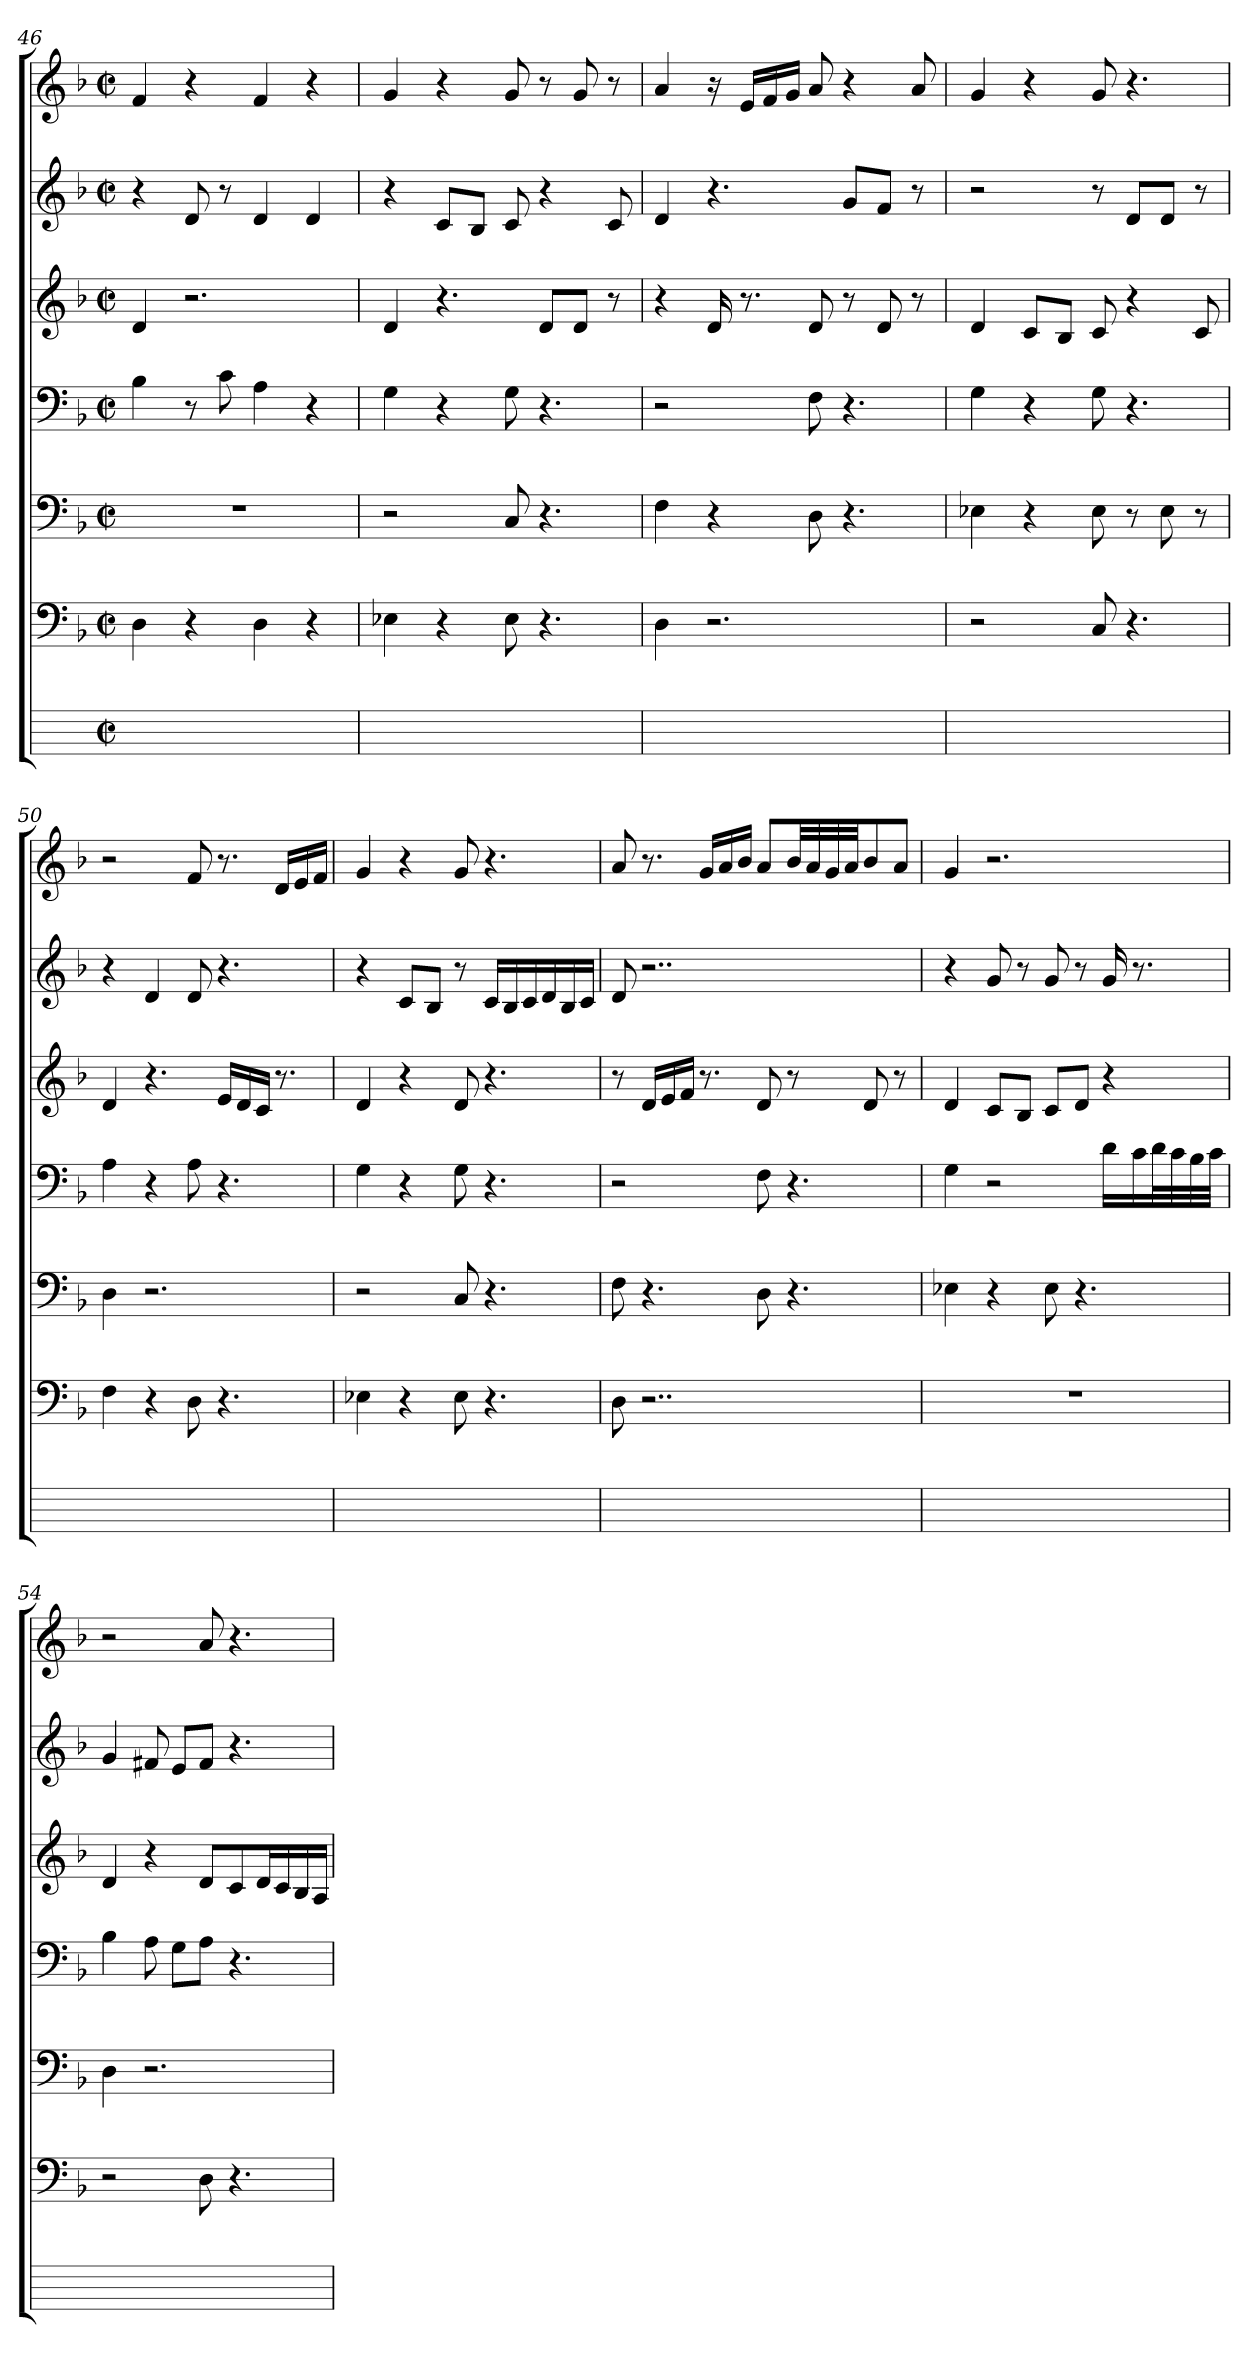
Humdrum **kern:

**kern	**kern	**kern	**kern	**kern	**kern	**kern
*part7	*part6	*part5	*part4	*part3	*part2	*part1
*staff7	*staff6	*staff5	*staff4	*staff3	*staff2	*staff1
*	*clefF4	*clefF4	*clefF4	*clefG2	*clefG2	*clefG2
*	*k[b-]	*k[b-]	*k[b-]	*k[b-]	*k[b-]	*k[b-]
*	*F:	*F:	*F:	*F:	*F:	*F:
*M2/2	*M2/2	*M2/2	*M2/2	*M2/2	*M2/2	*M2/2
*met(c|)	*met(c|)	*met(c|)	*met(c|)	*met(c|)	*met(c|)	*met(c|)
=46	=46	=46	=46	=46	=46	=46
1ryy	4D	1r	4B-	4d	4r	4f
.	4r	.	8r	2.r	8d	4r
.	.	.	8c	.	8r	.
.	4Di	.	4A	.	4d	4fi
.	4r	.	4r	.	4d	4r
=47	=47	=47	=47	=47	=47	=47
1ryy	4E-X	2r	4G	4di	4r	4g
.	4r	.	4r	4.r	8cL	4r
.	.	.	.	.	8B-J	.
.	8E-i	8C	8Gi	.	8c	8gi
.	4.r	4.r	4.r	8djL	4r	8r
.	.	.	.	8diJ	.	8gi
.	.	.	.	8r	8cj	8r
=48	=48	=48	=48	=48	=48	=48
1ryy	4D	4F	2r	4r	4d	4a
.	2.r	4r	.	16d	4.r	16r
.	.	.	.	8.r	.	16ejLL
.	.	.	.	.	.	16fj
.	.	.	.	.	.	16gjJJ
.	.	8D	8F	8d	.	8ai
.	.	4.r	4.r	8r	8gjL	4r
.	.	.	.	8d	8fZJ	.
.	.	.	.	8r	8r	8aj
=49	=49	=49	=49	=49	=49	=49
1ryy	2r	4E-X	4G	4di	2r	4g
.	.	4r	4r	8cL	.	4r
.	.	.	.	8B-J	.	.
.	8C	8E-i	8Gi	8c	8r	8gi
.	4.r	8r	4.r	4r	8djL	4.r
.	.	8E-i	.	.	8diJ	.
.	.	8r	.	8cj	8r	.
=50	=50	=50	=50	=50	=50	=50
1ryy	4F	4D	4A	4d	4r	2r
.	4r	2.r	4r	4.r	4d	.
.	8D	.	8Ai	.	8d	8f
.	4.r	.	4.r	16ejLL	4.r	8.r
.	.	.	.	16dj	.	.
.	.	.	.	16cZJJ	.	.
.	.	.	.	8.r	.	16djLL
.	.	.	.	.	.	16ej
.	.	.	.	.	.	16fjJJ
=51	=51	=51	=51	=51	=51	=51
1ryy	4E-X	2r	4G	4di	4r	4g
.	4r	.	4r	4r	8cL	4r
.	.	.	.	.	8B-J	.
.	8E-i	8C	8Gi	8di	8r	8gi
.	4.r	4.r	4.r	4.r	16cjLL	4.r
.	.	.	.	.	16B-j	.
.	.	.	.	.	16cj	.
.	.	.	.	.	16dj	.
.	.	.	.	.	16B-j	.
.	.	.	.	.	16cjJJ	.
=52	=52	=52	=52	=52	=52	=52
1ryy	8D	8F	2r	8r	8d	8a
.	2..r	4.r	.	16djLL	2..r	8.r
.	.	.	.	16ej	.	.
.	.	.	.	16fZJJ	.	.
.	.	.	.	8.r	.	16gjLL
.	.	.	.	.	.	16aj
.	.	.	.	.	.	16b-jJJ
.	.	8D	8F	8d	.	8aiL
.	.	4.r	4.r	8r	.	32b-jLL
.	.	.	.	.	.	32aj
.	.	.	.	.	.	32gj
.	.	.	.	.	.	32ajJJ
.	.	.	.	8d	.	8b-Z
.	.	.	.	8r	.	8ajJ
=53	=53	=53	=53	=53	=53	=53
1ryy	1r	4E-X	4G	4di	4r	4g
.	.	4r	2r	8cL	8g	2.r
.	.	.	.	8B-J	8r	.
.	.	8E-i	.	8cL	8g	.
.	.	4.r	.	8dZJ	8r	.
.	.	.	16dZLL	4r	16g	.
.	.	.	16cj	.	8.r	.
.	.	.	32djL	.	.	.
.	.	.	32cj	.	.	.
.	.	.	32B-j	.	.	.
.	.	.	32cjJJJ	.	.	.
=54	=54	=54	=54	=54	=54	=54
1ryy	2r	4D	4B-i	4d	4gi	2r
.	.	2.r	8A	4r	8f#X	.
.	.	.	8GL	.	8eL	.
.	8Di	.	8AJ	8diL	8f#J	8a
.	4.r	.	4.r	8cj	4.r	4.r
.	.	.	.	16diL	.	.
.	.	.	.	16cj	.	.
.	.	.	.	16B-j	.	.
.	.	.	.	16AjJJ	.	.
=	=	=	=	=	=	=
*-	*-	*-	*-	*-	*-	*-
